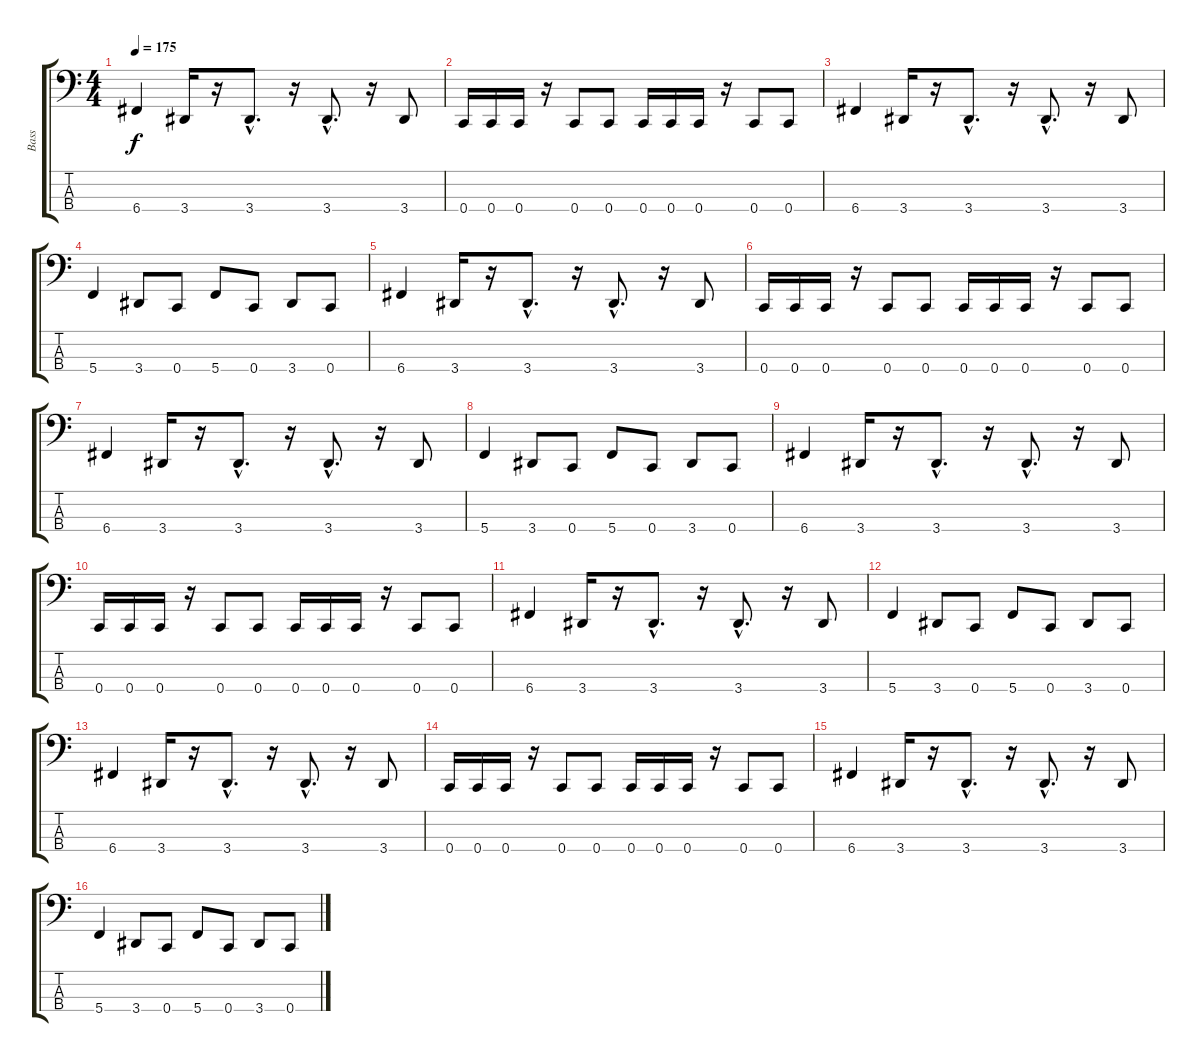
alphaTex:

\track ("Bass" "Bass") {instrument electricbasspick}
\staff {score tabs}
\tuning (Eb2 Bb1 F1 C1) {hide}
\ts (4 4)
\tempo 175
\clef f4
\ks c
6.4.4{dy f} 3.4.16 r.16 3.4{hac}.8{d} r.16 3.4{hac}.8{d} r.16 3.4.8 |
0.4.16 0.4.16 0.4.16 r.16 0.4.8 0.4.8 0.4.16 0.4.16 0.4.16 r.16 0.4.8 0.4.8 |
6.4.4 3.4.16 r.16 3.4{hac}.8{d} r.16 3.4{hac}.8{d} r.16 3.4.8 |
5.4.4 3.4.8 0.4.8 5.4.8 0.4.8 3.4.8 0.4.8 |
6.4.4 3.4.16 r.16 3.4{hac}.8{d} r.16 3.4{hac}.8{d} r.16 3.4.8 |
0.4.16 0.4.16 0.4.16 r.16 0.4.8 0.4.8 0.4.16 0.4.16 0.4.16 r.16 0.4.8 0.4.8 |
6.4.4 3.4.16 r.16 3.4{hac}.8{d} r.16 3.4{hac}.8{d} r.16 3.4.8 |
5.4.4 3.4.8 0.4.8 5.4.8 0.4.8 3.4.8 0.4.8 |
6.4.4 3.4.16 r.16 3.4{hac}.8{d} r.16 3.4{hac}.8{d} r.16 3.4.8 |
0.4.16 0.4.16 0.4.16 r.16 0.4.8 0.4.8 0.4.16 0.4.16 0.4.16 r.16 0.4.8 0.4.8 |
6.4.4 3.4.16 r.16 3.4{hac}.8{d} r.16 3.4{hac}.8{d} r.16 3.4.8 |
5.4.4 3.4.8 0.4.8 5.4.8 0.4.8 3.4.8 0.4.8 |
6.4.4 3.4.16 r.16 3.4{hac}.8{d} r.16 3.4{hac}.8{d} r.16 3.4.8 |
0.4.16 0.4.16 0.4.16 r.16 0.4.8 0.4.8 0.4.16 0.4.16 0.4.16 r.16 0.4.8 0.4.8 |
6.4.4 3.4.16 r.16 3.4{hac}.8{d} r.16 3.4{hac}.8{d} r.16 3.4.8 |
5.4.4 3.4.8 0.4.8 5.4.8 0.4.8 3.4.8 0.4.8
